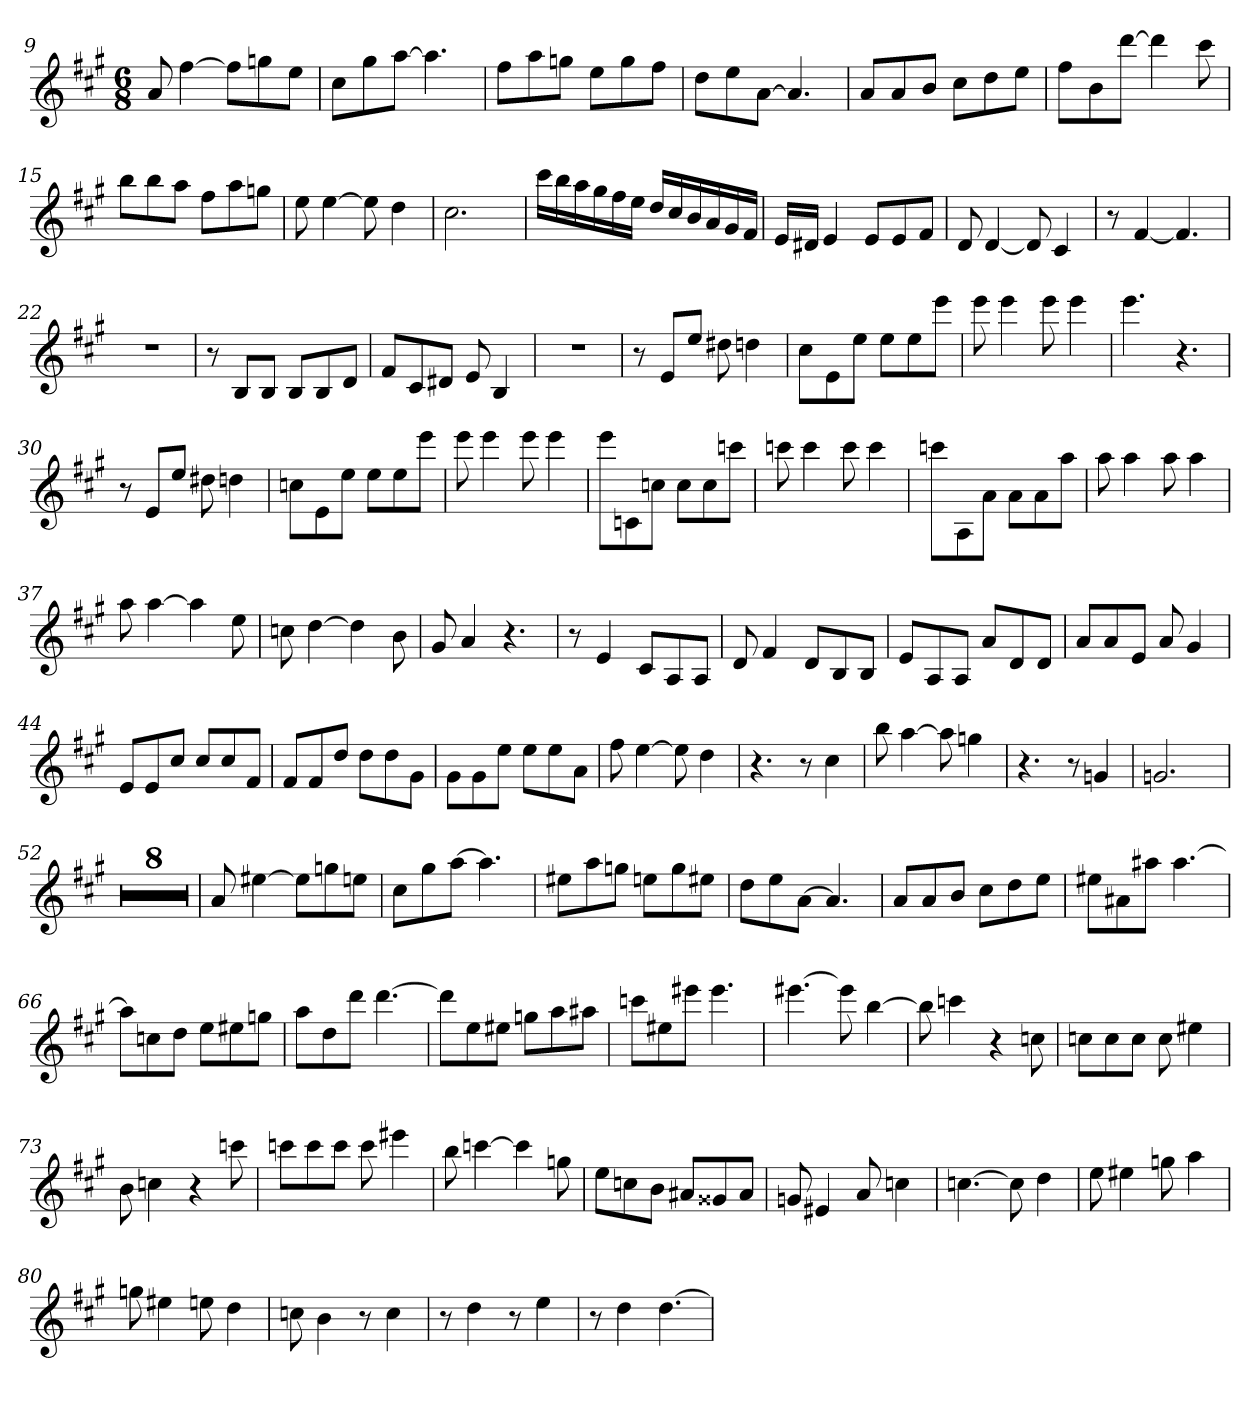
**kern
*part1
*staff1
*clefG2
*k[f#c#g#]
*A:
*M6/8
=9
8a
[4ff#
8ff#\L]
8ggn\
8ee\J
=10
8cc#\L
8gg#\
[8aa\J
4.aa]
=11
8ff#\L
8aa\
8ggn\J
8ee\L
8gg\
8ff#\J
=12
8dd\L
8ee\
[8a\J
4.a]
=13
8a/L
8a/
8b/J
8cc#\L
8dd\
8ee\J
=14
8ff#\L
8b\
[8ddd\J
4ddd]
8ccc#
=15
8bb\L
8bb\
8aa\J
8ff#\L
8aa\
8ggn\J
=16
8ee
[4ee
8ee]
4dd
=17
2.cc#
=18
16ccc#\LL
16bb\
16aa\
16gg#\
16ff#\
16ee\JJ
16dd/LL
16cc#/
16b/
16a/
16g#/
16f#/JJ
=19
16e/LL
16d#X/JJ
4e
8e/L
8e/
8f#/J
=20
8d
[4d
8d]
4c#
=21
8r
[4f#
4.f#]
=22
2.r
=23
8r
8B/L
8B/J
8B/L
8B/
8d/J
=24
8f#/L
8c#/
8d#X/J
8e
4B
=25
2.r
=26
8r
8e/L
8ee/J
8dd#X
4ddn
=27
8cc#\L
8e\
8ee\J
8ee\L
8ee\
8eee\J
=28
8eee
4eee
8eee
4eee
=29
4.eee
4.r
=30
8r
8e/L
8ee/J
8dd#X
4ddn
=31
8ccn\L
8e\
8ee\J
8ee\L
8ee\
8eee\J
=32
8eee
4eee
8eee
4eee
=33
8eee\L
8cn\
8ccn\J
8cc\L
8cc\
8cccn\J
=34
8cccn
4ccc
8ccc
4ccc
=35
8cccn\L
8A\
8a\J
8a\L
8a\
8aa\J
=36
8aa
4aa
8aa
4aa
=37
8aa
[4aa
4aa]
8ee
=38
8ccn
[4dd
4dd]
8b
=39
8g#
4a
4.r
=40
8r
4e
8c#/L
8A/
8A/J
=41
8d
4f#
8d/L
8B/
8B/J
=42
8e/L
8A/
8A/J
8a/L
8d/
8d/J
=43
8a/L
8a/
8e/J
8a
4g#
=44
8e/L
8e/
8cc#/J
8cc#/L
8cc#/
8f#/J
=45
8f#/L
8f#/
8dd/J
8dd\L
8dd\
8g#\J
=46
8g#\L
8g#\
8ee\J
8ee\L
8ee\
8a\J
=47
8ff#
[4ee
8ee]
4dd
=48
4.r
8r
4cc#
=49
8bb
[4aa
8aa]
4ggn
=50
4.r
8r
4gn
=51
2.gn
=52
2.r
=53
2.r
=54
2.r
=55
2.r
=56
2.r
=57
2.r
=58
2.r
=59
2.r
=60
8a
[4ee#X
8ee#\L]
8ggn\
8een\J
=61
8cc#\L
8gg#\
[8aa\J
4.aa]
=62
8ee#X\L
8aa\
8ggn\J
8een\L
8gg\
8ee#X\J
=63
8dd\L
8ee\
[8a\J
4.a]
=64
8a/L
8a/
8b/J
8cc#\L
8dd\
8ee\J
=65
8ee#X\L
8a#X\
8aa#X\J
[4.aa#
=66
8aa#\L]
8ccn\
8dd\J
8ee\L
8ee#X\
8ggn\J
=67
8aa\L
8dd\
8ddd\J
[4.ddd
=68
8ddd\L]
8ee\
8ee#X\J
8ggn\L
8aa\
8aa#X\J
=69
8cccn\L
8ee#X\
8eee#X\J
4.eee#
=70
[4.eee#X
8eee#]
[4bb
=71
8bb]
4cccn
4r
8ccn
=72
8ccn\L
8cc\
8cc\J
8cc
4ee#X
=73
8b
4ccn
4r
8cccn
=74
8cccn\L
8ccc\
8ccc\J
8ccc
4eee#X
=75
8bb
[4cccn
4ccc]
8ggn
=76
8ee\L
8ccn\
8b\J
8a#X/L
8g##X/
8a#/J
=77
8gn
4e#X
8a
4ccn
=78
[4.ccn
8cc]
4dd
=79
8ee
4ee#X
8ggn
4aa
=80
8ggn
4ee#X
8een
4dd
=81
8ccn
4b
8r
4cc
=82
8r
4dd
8r
4ee
=83
8r
4dd
[4.dd
=
*-
